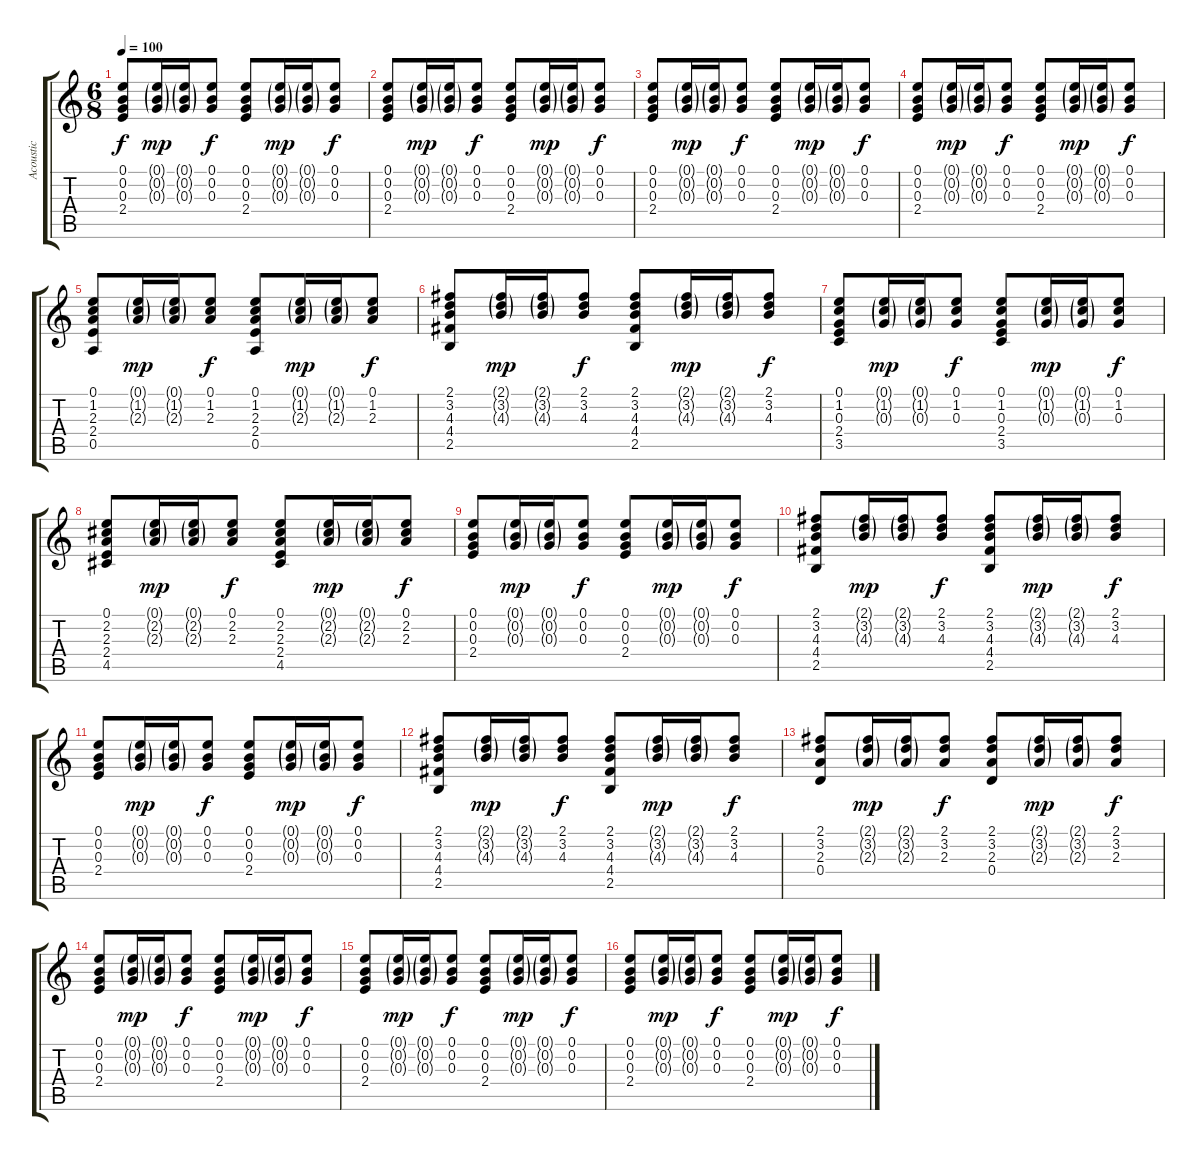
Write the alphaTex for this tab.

\track ("Acoustic" "Acoustic") {instrument acousticguitarsteel}
\staff {score tabs}
\tuning (E4 B3 G3 D3 A2 E2) {hide}
\ts (6 8)
\tempo 100
\clef g2
\ks c
(0.1 0.2 0.3 2.4).8{dy f} (0.1{g} 0.2{g} 0.3{g}).16{dy mp} (0.1{g} 0.2{g} 0.3{g}).16 (0.1 0.2 0.3).8{dy f} (0.1 0.2 0.3 2.4).8 (0.1{g} 0.2{g} 0.3{g}).16{dy mp} (0.1{g} 0.2{g} 0.3{g}).16 (0.1 0.2 0.3).8{dy f} |
(0.1 0.2 0.3 2.4).8 (0.1{g} 0.2{g} 0.3{g}).16{dy mp} (0.1{g} 0.2{g} 0.3{g}).16 (0.1 0.2 0.3).8{dy f} (0.1 0.2 0.3 2.4).8 (0.1{g} 0.2{g} 0.3{g}).16{dy mp} (0.1{g} 0.2{g} 0.3{g}).16 (0.1 0.2 0.3).8{dy f} |
(0.1 0.2 0.3 2.4).8 (0.1{g} 0.2{g} 0.3{g}).16{dy mp} (0.1{g} 0.2{g} 0.3{g}).16 (0.1 0.2 0.3).8{dy f} (0.1 0.2 0.3 2.4).8 (0.1{g} 0.2{g} 0.3{g}).16{dy mp} (0.1{g} 0.2{g} 0.3{g}).16 (0.1 0.2 0.3).8{dy f} |
(0.1 0.2 0.3 2.4).8 (0.1{g} 0.2{g} 0.3{g}).16{dy mp} (0.1{g} 0.2{g} 0.3{g}).16 (0.1 0.2 0.3).8{dy f} (0.1 0.2 0.3 2.4).8 (0.1{g} 0.2{g} 0.3{g}).16{dy mp} (0.1{g} 0.2{g} 0.3{g}).16 (0.1 0.2 0.3).8{dy f} |
(0.1 1.2 2.3 2.4 0.5).8 (0.1{g} 1.2{g} 2.3{g}).16{dy mp} (0.1{g} 1.2{g} 2.3{g}).16 (0.1 1.2 2.3).8{dy f} (0.1 1.2 2.3 2.4 0.5).8 (0.1{g} 1.2{g} 2.3{g}).16{dy mp} (0.1{g} 1.2{g} 2.3{g}).16 (0.1 1.2 2.3).8{dy f} |
(2.1 3.2 4.3 4.4 2.5).8 (2.1{g} 3.2{g} 4.3{g}).16{dy mp} (2.1{g} 3.2{g} 4.3{g}).16 (2.1 3.2 4.3).8{dy f} (2.1 3.2 4.3 4.4 2.5).8 (2.1{g} 3.2{g} 4.3{g}).16{dy mp} (2.1{g} 3.2{g} 4.3{g}).16 (2.1 3.2 4.3).8{dy f} |
(0.1 1.2 0.3 2.4 3.5).8 (0.1{g} 1.2{g} 0.3{g}).16{dy mp} (0.1{g} 1.2{g} 0.3{g}).16 (0.1 1.2 0.3).8{dy f} (0.1 1.2 0.3 2.4 3.5).8 (0.1{g} 1.2{g} 0.3{g}).16{dy mp} (0.1{g} 1.2{g} 0.3{g}).16 (0.1 1.2 0.3).8{dy f} |
(0.1 2.2 2.3 2.4 4.5).8 (0.1{g} 2.2{g} 2.3{g}).16{dy mp} (0.1{g} 2.2{g} 2.3{g}).16 (0.1 2.2 2.3).8{dy f} (0.1 2.2 2.3 2.4 4.5).8 (0.1{g} 2.2{g} 2.3{g}).16{dy mp} (0.1{g} 2.2{g} 2.3{g}).16 (0.1 2.2 2.3).8{dy f} |
(0.1 0.2 0.3 2.4).8 (0.1{g} 0.2{g} 0.3{g}).16{dy mp} (0.1{g} 0.2{g} 0.3{g}).16 (0.1 0.2 0.3).8{dy f} (0.1 0.2 0.3 2.4).8 (0.1{g} 0.2{g} 0.3{g}).16{dy mp} (0.1{g} 0.2{g} 0.3{g}).16 (0.1 0.2 0.3).8{dy f} |
(2.1 3.2 4.3 4.4 2.5).8 (2.1{g} 3.2{g} 4.3{g}).16{dy mp} (2.1{g} 3.2{g} 4.3{g}).16 (2.1 3.2 4.3).8{dy f} (2.1 3.2 4.3 4.4 2.5).8 (2.1{g} 3.2{g} 4.3{g}).16{dy mp} (2.1{g} 3.2{g} 4.3{g}).16 (2.1 3.2 4.3).8{dy f} |
(0.1 0.2 0.3 2.4).8 (0.1{g} 0.2{g} 0.3{g}).16{dy mp} (0.1{g} 0.2{g} 0.3{g}).16 (0.1 0.2 0.3).8{dy f} (0.1 0.2 0.3 2.4).8 (0.1{g} 0.2{g} 0.3{g}).16{dy mp} (0.1{g} 0.2{g} 0.3{g}).16 (0.1 0.2 0.3).8{dy f} |
(2.1 3.2 4.3 4.4 2.5).8 (2.1{g} 3.2{g} 4.3{g}).16{dy mp} (2.1{g} 3.2{g} 4.3{g}).16 (2.1 3.2 4.3).8{dy f} (2.1 3.2 4.3 4.4 2.5).8 (2.1{g} 3.2{g} 4.3{g}).16{dy mp} (2.1{g} 3.2{g} 4.3{g}).16 (2.1 3.2 4.3).8{dy f} |
(2.1 3.2 2.3 0.4).8 (2.1{g} 3.2{g} 2.3{g}).16{dy mp} (2.1{g} 3.2{g} 2.3{g}).16 (2.1 3.2 2.3).8{dy f} (2.1 3.2 2.3 0.4).8 (2.1{g} 3.2{g} 2.3{g}).16{dy mp} (2.1{g} 3.2{g} 2.3{g}).16 (2.1 3.2 2.3).8{dy f} |
(0.1 0.2 0.3 2.4).8 (0.1{g} 0.2{g} 0.3{g}).16{dy mp} (0.1{g} 0.2{g} 0.3{g}).16 (0.1 0.2 0.3).8{dy f} (0.1 0.2 0.3 2.4).8 (0.1{g} 0.2{g} 0.3{g}).16{dy mp} (0.1{g} 0.2{g} 0.3{g}).16 (0.1 0.2 0.3).8{dy f} |
(0.1 0.2 0.3 2.4).8 (0.1{g} 0.2{g} 0.3{g}).16{dy mp} (0.1{g} 0.2{g} 0.3{g}).16 (0.1 0.2 0.3).8{dy f} (0.1 0.2 0.3 2.4).8 (0.1{g} 0.2{g} 0.3{g}).16{dy mp} (0.1{g} 0.2{g} 0.3{g}).16 (0.1 0.2 0.3).8{dy f} |
(0.1 0.2 0.3 2.4).8 (0.1{g} 0.2{g} 0.3{g}).16{dy mp} (0.1{g} 0.2{g} 0.3{g}).16 (0.1 0.2 0.3).8{dy f} (0.1 0.2 0.3 2.4).8 (0.1{g} 0.2{g} 0.3{g}).16{dy mp} (0.1{g} 0.2{g} 0.3{g}).16 (0.1 0.2 0.3).8{dy f}
